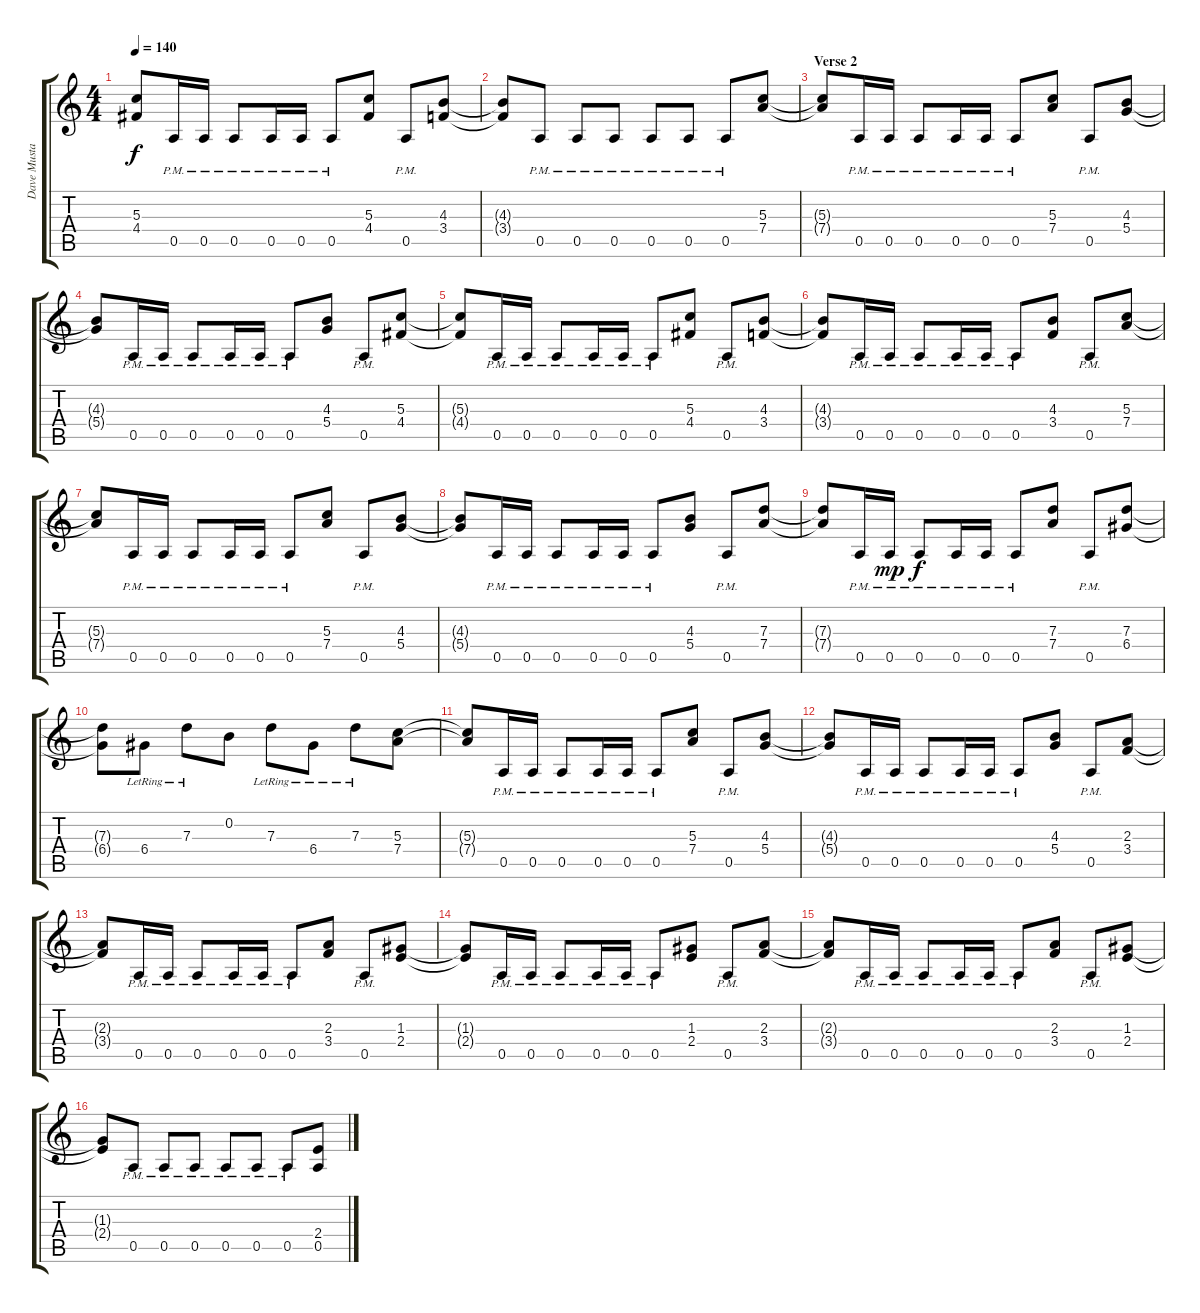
\track ("Dave Mustaine" "Dave Musta") {instrument distortionguitar}
\staff {score tabs}
\tuning (E4 B3 G3 D3 A2 E2) {hide}
\ts (4 4)
\tempo 140
\clef g2
\ks c
(5.3{t} 4.4{t}).8{dy f} 0.5{pm}.16 0.5{pm}.16 0.5{pm}.8 0.5{pm}.16 0.5{pm}.16 0.5{pm}.8 (5.3 4.4).8 0.5{pm}.8 (4.3 3.4).8 |
(4.3{t} 3.4{t}).8 0.5{pm}.8 0.5{pm}.8 0.5{pm}.8 0.5{pm}.8 0.5{pm}.8 0.5{pm}.8 (5.3 7.4).8 |
\section ("" "Verse 2")
(5.3{t} 7.4{t}).8 0.5{pm}.16 0.5{pm}.16 0.5{pm}.8 0.5{pm}.16 0.5{pm}.16 0.5{pm}.8 (5.3 7.4).8 0.5{pm}.8 (4.3 5.4).8 |
(4.3{t} 5.4{t}).8 0.5{pm}.16 0.5{pm}.16 0.5{pm}.8 0.5{pm}.16 0.5{pm}.16 0.5{pm}.8 (4.3 5.4).8 0.5{pm}.8 (5.3 4.4).8 |
(5.3{t} 4.4{t}).8 0.5{pm}.16 0.5{pm}.16 0.5{pm}.8 0.5{pm}.16 0.5{pm}.16 0.5{pm}.8 (5.3 4.4).8 0.5{pm}.8 (4.3 3.4).8 |
(4.3{t} 3.4{t}).8 0.5{pm}.16 0.5{pm}.16 0.5{pm}.8 0.5{pm}.16 0.5{pm}.16 0.5{pm}.8 (4.3 3.4).8 0.5{pm}.8 (5.3 7.4).8 |
(5.3{t} 7.4{t}).8 0.5{pm}.16 0.5{pm}.16 0.5{pm}.8 0.5{pm}.16 0.5{pm}.16 0.5{pm}.8 (5.3 7.4).8 0.5{pm}.8 (4.3 5.4).8 |
(4.3{t} 5.4{t}).8 0.5{pm}.16 0.5{pm}.16 0.5{pm}.8 0.5{pm}.16 0.5{pm}.16 0.5{pm}.8 (4.3 5.4).8 0.5{pm}.8 (7.3 7.4).8 |
(7.3{t} 7.4{t}).8 0.5{pm}.16 0.5{pm}.16{dy mp} 0.5{pm}.8{dy f} 0.5{pm}.16 0.5{pm}.16 0.5{pm}.8 (7.3 7.4).8 0.5{pm}.8 (7.3 6.4).8 |
(7.3{t} 6.4{t}).8 6.4{lr}.8 7.3{lr}.8 0.2.8 7.3{lr}.8 6.4{lr}.8 7.3{lr}.8 (5.3 7.4).8 |
(5.3{t} 7.4{t}).8 0.5{pm}.16 0.5{pm}.16 0.5{pm}.8 0.5{pm}.16 0.5{pm}.16 0.5{pm}.8 (5.3 7.4).8 0.5{pm}.8 (4.3 5.4).8 |
(4.3{t} 5.4{t}).8 0.5{pm}.16 0.5{pm}.16 0.5{pm}.8 0.5{pm}.16 0.5{pm}.16 0.5{pm}.8 (4.3 5.4).8 0.5{pm}.8 (2.3 3.4).8 |
(2.3{t} 3.4{t}).8 0.5{pm}.16 0.5{pm}.16 0.5{pm}.8 0.5{pm}.16 0.5{pm}.16 0.5{pm}.8 (2.3 3.4).8 0.5{pm}.8 (1.3 2.4).8 |
(1.3{t} 2.4{t}).8 0.5{pm}.16 0.5{pm}.16 0.5{pm}.8 0.5{pm}.16 0.5{pm}.16 0.5{pm}.8 (1.3 2.4).8 0.5{pm}.8 (2.3 3.4).8 |
(2.3{t} 3.4{t}).8 0.5{pm}.16 0.5{pm}.16 0.5{pm}.8 0.5{pm}.16 0.5{pm}.16 0.5{pm}.8 (2.3 3.4).8 0.5{pm}.8 (1.3 2.4).8 |
(1.3{t} 2.4{t}).8 0.5{pm}.8 0.5{pm}.8 0.5{pm}.8 0.5{pm}.8 0.5{pm}.8 0.5{pm}.8 (2.4 0.5).8
